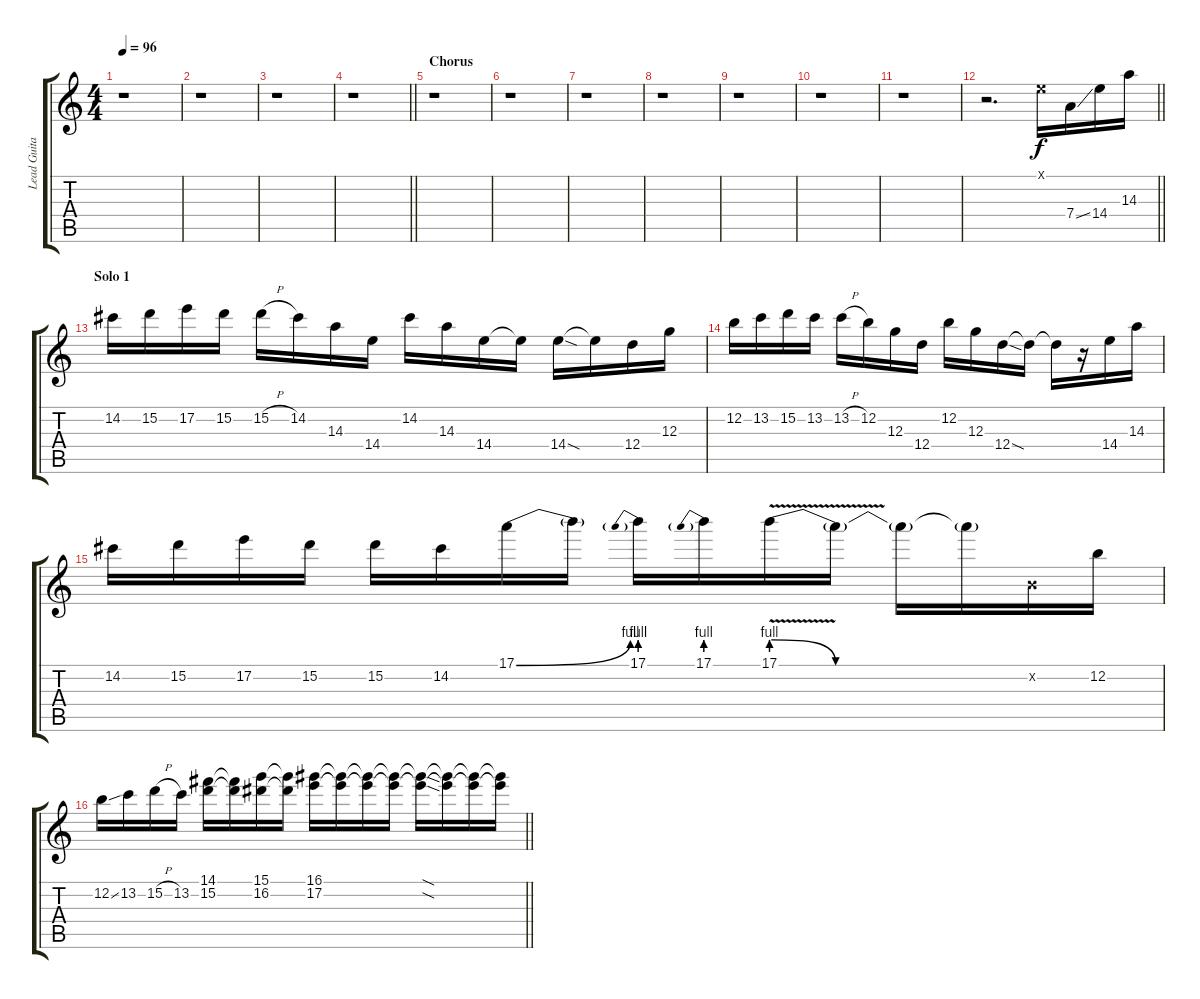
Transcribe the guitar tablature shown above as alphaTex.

\track ("Lead Guitar" "Lead Guita") {instrument overdrivenguitar}
\staff {score tabs}
\tuning (E4 B3 G3 D3 A2 E2) {hide}
\ts (4 4)
\tempo 96
\clef g2
\ks c
r.1{dy f} |
r.1 |
r.1 |
\barLineRight lightlight
r.1 |
\section ("" "Chorus")
r.1 |
r.1 |
r.1 |
r.1 |
r.1 |
r.1 |
r.1 |
\barLineRight lightlight
r.2{d} 0.1{x}.16 7.4{ss}.16 14.4.16 14.3.16 |
\section ("" "Solo 1")
14.2.16 15.2.16 17.2.16 15.2.16 15.2{h}.16 14.2.16 14.3.16 14.4.16 14.2.16 14.3.16 14.4.16 14.4{t}.16 14.4{sod}.16 14.4{t}.16 12.4.16 12.3.16 |
12.2.16 13.2.16 15.2.16 13.2.16 13.2{h}.16 12.2.16 12.3.16 12.4.16 12.2.16 12.3.16 12.4{sod}.16 12.4{t}.16 12.4{t}.16 r.16 14.4.16 14.3.16 |
14.2.16 15.2.16 17.2.16 15.2.16 15.2.16 14.2.16 17.1{be (bend 0 0 60 4)}.16 17.1{t}.16 17.1{be (prebend 0 4 60 4)}.16 17.1{be (prebend 0 4 60 4)}.16 17.1{be (custom 0 4 15 0 30 0 45 0 60 0) v}.16 17.1{t}.16 17.1{t}.16 17.1{t}.16 0.2{x}.16 12.2.16 |
\barLineRight lightlight
12.2{ss}.16 13.2.16 15.2{h}.16 13.2.16 (14.1 15.2).16 (14.1{t} 15.2{t}).16 (15.1 16.2).16 (15.1{t} 16.2{t}).16 (16.1 17.2).16 (16.1{t} 17.2{t}).16 (16.1{t} 17.2{t}).16 (16.1{t} 17.2{t}).16 (16.1{sod t} 17.2{sod t}).16 (16.1{t} 17.2{t}).16 (16.1{t} 17.2{t}).16 (16.1{t} 17.2{t}).16
